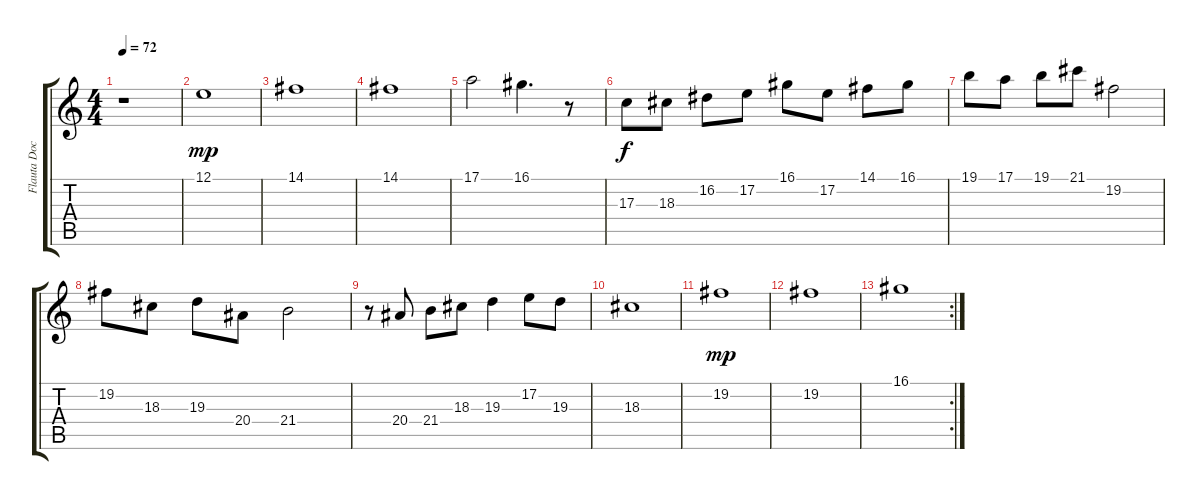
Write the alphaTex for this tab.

\track ("Flauta Doce" "Flauta Doc") {instrument flute}
\staff {score tabs}
\tuning (E4 B3 G3 D3 A2 E2) {hide}
\ts (4 4)
\tempo 72
\clef g2
\ks c
r.1{dy mf} |
12.1.1{dy mp} |
14.1.1 |
14.1.1 |
17.1.2 16.1.4{d} r.8 |
17.3.8{dy f} 18.3.8 16.2.8 17.2.8 16.1.8 17.2.8 14.1.8 16.1.8 |
19.1.8 17.1.8 19.1.8 21.1.8 19.2.2 |
19.2.8 18.3.8 19.3.8 20.4.8 21.4.2 |
r.8 20.4.8 21.4.8 18.3.8 19.3.4 17.2.8 19.3.8 |
18.3.1 |
19.2.1{dy mp} |
19.2.1 |
\rc 2
16.1.1
